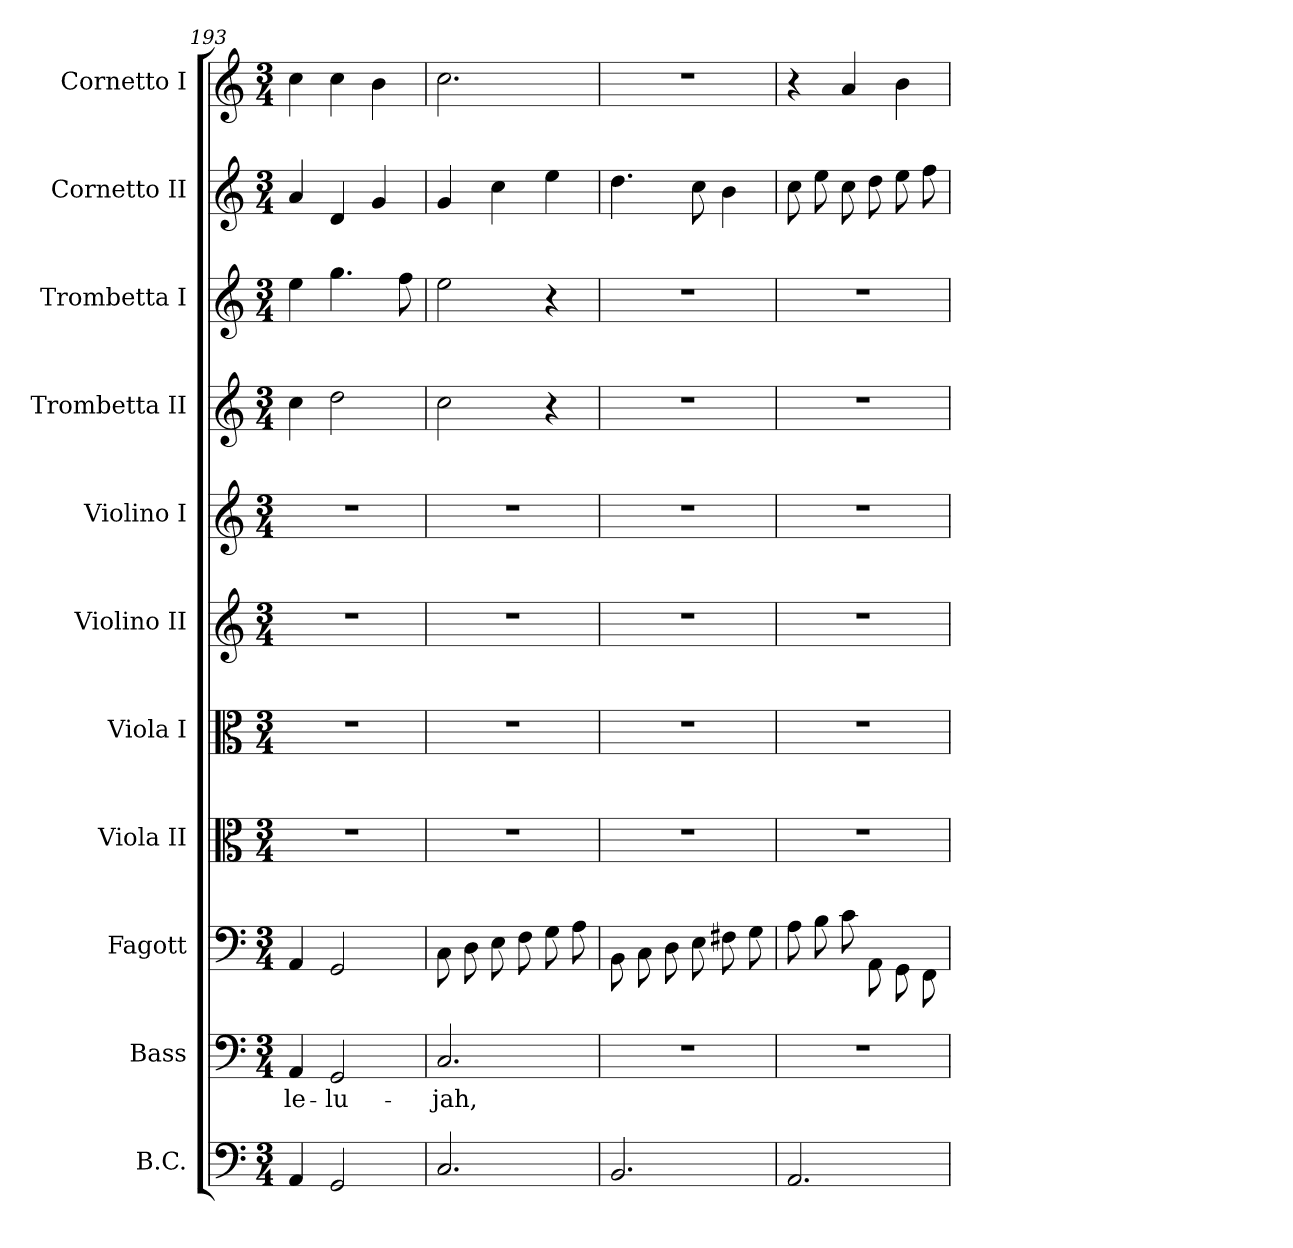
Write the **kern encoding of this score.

**kern	**kern	**text	**kern	**kern	**kern	**kern	**kern	**kern	**kern	**kern	**kern
*part11	*part10	*part10	*part9	*part8	*part7	*part6	*part5	*part4	*part3	*part2	*part1
*staff11	*staff10	*staff10	*staff9	*staff8	*staff7	*staff6	*staff5	*staff4	*staff3	*staff2	*staff1
*I"B.C.	*I"Bass	*	*I"Fagott	*I"Viola II	*I"Viola I	*I"Violino II	*I"Violino I	*I"Trombetta II	*I"Trombetta I	*I"Cornetto II	*I"Cornetto I
*	*I'B.	*	*I'Fg.	*I'Vla.	*I'Vla.	*	*	*	*	*	*
*clefF4	*clefF4	*	*clefF4	*clefC3	*clefC3	*clefG2	*clefG2	*clefG2	*clefG2	*clefG2	*clefG2
*k[]	*k[]	*	*k[]	*k[]	*k[]	*k[]	*k[]	*k[]	*k[]	*k[]	*k[]
*C:	*C:	*	*C:	*C:	*C:	*C:	*C:	*C:	*C:	*C:	*C:
*M3/4	*M3/4	*	*M3/4	*M3/4	*M3/4	*M3/4	*M3/4	*M3/4	*M3/4	*M3/4	*M3/4
=193	=193	=193	=193	=193	=193	=193	=193	=193	=193	=193	=193
!	!	!LO:LY:b:color=#000000	!	!LO:N:vis=1	!LO:N:vis=1	!LO:N:vis=1	!LO:N:vis=1	!	!	!	!
4AAi/	4AAi/	-le-	4AAi/	2.r	2.r	2.r	2.r	4cci\	4eei\	4ai/	4cci\
!	!	!LO:LY:b:color=#000000	!	!	!	!	!	!	!	!	!
2GGi/	2GGi/	-lu-	2GGi/	.	.	.	.	2ddi\	4.ggi\	4di/	4cci\
.	.	.	.	.	.	.	.	.	.	4gi/	4bi\
.	.	.	.	.	.	.	.	.	8ffi\	.	.
=194	=194	=194	=194	=194	=194	=194	=194	=194	=194	=194	=194
!	!	!LO:LY:b:color=#000000	!	!LO:N:vis=1	!LO:N:vis=1	!LO:N:vis=1	!LO:N:vis=1	!	!	!	!
2.Ci/	2.Ci/	-jah,	8Ci\	2.r	2.r	2.r	2.r	2cci\	2eei\	4gi/	2.cci\
.	.	.	8Di\	.	.	.	.	.	.	.	.
.	.	.	8Ei\	.	.	.	.	.	.	4cci\	.
.	.	.	8Fi\	.	.	.	.	.	.	.	.
.	.	.	8Gi\	.	.	.	.	4r	4r	4eei\	.
.	.	.	8Ai\	.	.	.	.	.	.	.	.
=195	=195	=195	=195	=195	=195	=195	=195	=195	=195	=195	=195
!	!LO:N:vis=1	!	!	!LO:N:vis=1	!LO:N:vis=1	!LO:N:vis=1	!LO:N:vis=1	!LO:N:vis=1	!LO:N:vis=1	!	!LO:N:vis=1
2.BBi/	2.r	.	8BBi\	2.r	2.r	2.r	2.r	2.r	2.r	4.ddi\	2.r
.	.	.	8Ci\	.	.	.	.	.	.	.	.
.	.	.	8Di\	.	.	.	.	.	.	.	.
.	.	.	8Ei\	.	.	.	.	.	.	8cci\	.
.	.	.	8F#Xi\	.	.	.	.	.	.	4bi\	.
.	.	.	8Gi\	.	.	.	.	.	.	.	.
=196	=196	=196	=196	=196	=196	=196	=196	=196	=196	=196	=196
!	!LO:N:vis=1	!	!	!LO:N:vis=1	!LO:N:vis=1	!LO:N:vis=1	!LO:N:vis=1	!LO:N:vis=1	!LO:N:vis=1	!	!
2.AAi/	2.r	.	8Ai\	2.r	2.r	2.r	2.r	2.r	2.r	8cci\	4r
.	.	.	8Bi\	.	.	.	.	.	.	8eei\	.
.	.	.	8ci\	.	.	.	.	.	.	8cci\	4ai/
.	.	.	8AAi\	.	.	.	.	.	.	8ddi\	.
.	.	.	8GGi\	.	.	.	.	.	.	8eei\	4bi\
.	.	.	8FFi\	.	.	.	.	.	.	8ffi\	.
=	=	=	=	=	=	=	=	=	=	=	=
*-	*-	*-	*-	*-	*-	*-	*-	*-	*-	*-	*-
